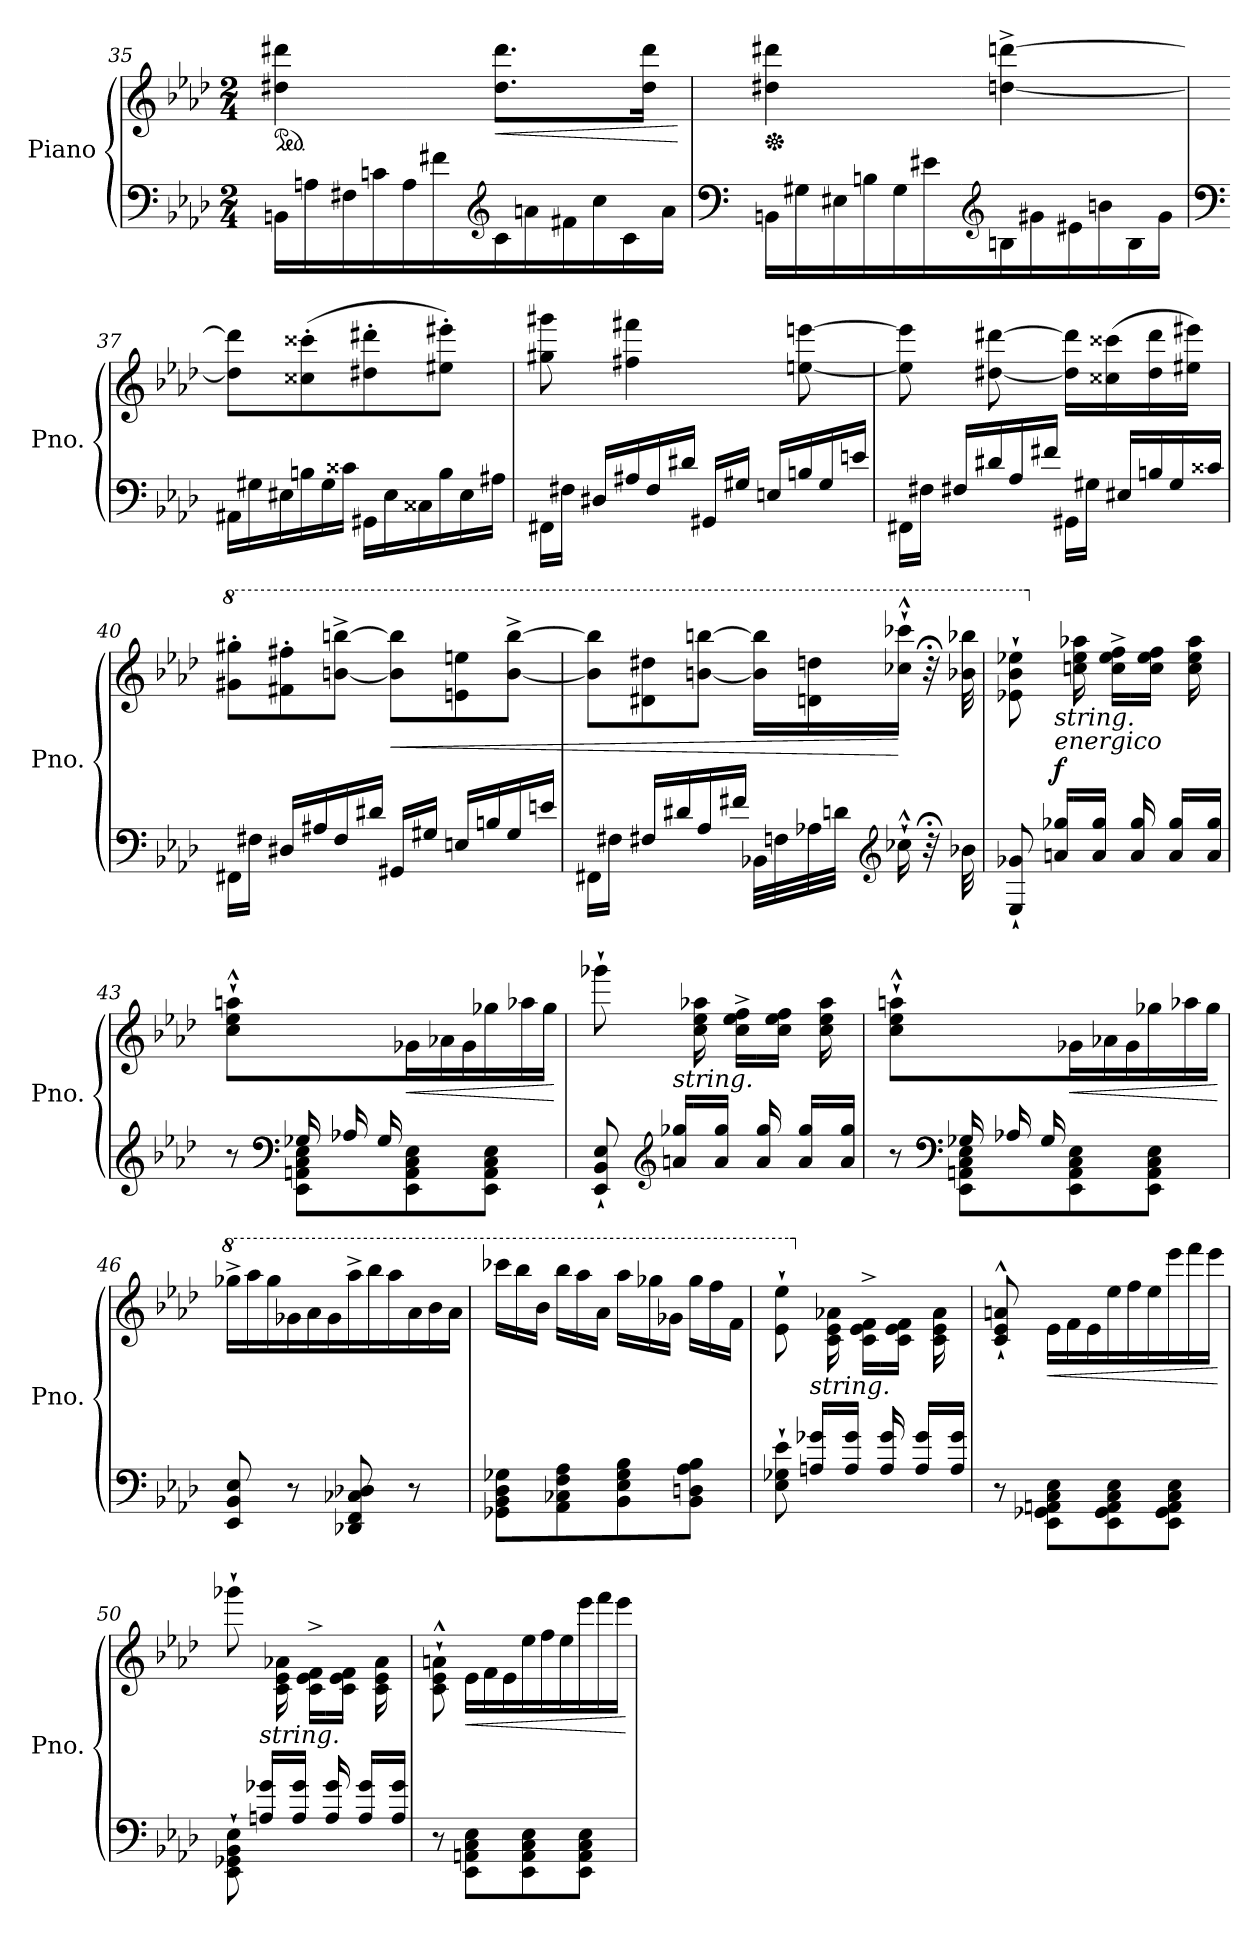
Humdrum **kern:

**kern	**kern	**dynam
*part1	*part1	*part1
*staff2	*staff1	*staff1/2
*I"Piano	*	*
*I'Pno.	*	*
*clefF4	*clefG2	*
*k[b-e-a-d-]	*k[b-e-a-d-]	*
*M2/4	*M2/4	*
*Xtuplet	*	*
*	*ped	*
=35	=35	=35
24BBn\LL	4dd#X\ 4ddd#X\	.
24An\	.	.
24F#X\	.	.
24cn\	.	.
24A\	.	.
24f#X\	.	.
*clefG2	*	*
!	!	!LO:HP:b
24c\	8.dd#\ 8.ddd#\L	<
24an\	.	.
24f#X\	.	.
24cc\	.	.
24c\	.	.
.	16dd#\ 16ddd#\Jk	.
24a\JJ	.	.
.	.	[
=36	=36	=36
*clefF4	*	*
*	*Xped	*
24BBn\LL	4dd#X\ 4ddd#X\	.
24G#X\	.	.
24E#X\	.	.
24Bn\	.	.
24G#\	.	.
24e#X\	.	.
*clefG2	*	*
24Bn\	[4ddn\^ [4dddn\^	.
24g#X\	.	.
24e#X\	.	.
24bn\	.	.
24B\	.	.
24g#\JJ	.	.
!!LO:LB:g=z
=37	=37	=37
*clefF4	*	*
24AA#X\LL	8dd\] 8ddd\]L	.
24G#X\	.	.
24E#X\	.	.
24Bn\	(8cc##X\' 8ccc##X\'	.
24G#\	.	.
24c##X\JJ	.	.
24GG#X\LL	8dd#X\' 8ddd#X\'	.
24E#\	.	.
24C##X\	.	.
24B\	8ee#X\' 8eee#X\'J)	.
24E#\	.	.
24A#X\JJ	.	.
=38	=38	=38
24FF#X\LL	8gg#X\ 8ggg#X\	.
24F#X\JJ	.	.
24D#X/LL	.	.
24A#X/	4ff#X\ 4fff#X\	.
24F#/	.	.
24d#X/JJ	.	.
24GG#X/LL	.	.
24G#X/JJ	.	.
24En/LL	.	.
24Bn/	[8een\ [8eeen\	.
24G#/	.	.
24en/JJ	.	.
=39	=39	=39
24FF#X\LL	8ee\] 8eee\]	.
24F#X\JJ	.	.
24F#X/LL	.	.
24d#X/	[8dd#X\ [8ddd#X\	.
24A-/	.	.
24f#X/JJ	.	.
24GG#X\LL	16dd#\] 16ddd#\]LL	.
24G#X\JJ	.	.
.	(16cc##X\ 16ccc##X\	.
24E#X/LL	.	.
24Bn/	16dd#\ 16ddd#\	.
24G#/	.	.
.	16ee#X\ 16eee#X\JJ)	.
24c##X/JJ	.	.
!!LO:LB:g=z
=40	=40	=40
*	*8va	*
*	*Xtuplet	*
24FF#X\LL	12gg#X\' 12ggg#X\'L	.
24F#X\JJ	.	.
24D#X/LL	12ff#X\' 12fff#X\'	.
24A#X/	.	.
24F#/	[12bbn\^ [12bbbn\^J	.
24d#X/JJ	.	.
!	!	!LO:HP:b
24GG#X/LL	12bb\] 12bbb\]L	<
24G#X/JJ	.	.
24En/LL	12een\ 12eeen\	.
24Bn/	.	.
24G#/	[12bb\^ [12bbb\^J	.
24en/JJ	.	.
=41	=41	=41
24FF#X\LL	12bb\] 12bbb\]L	.
24F#X\JJ	.	.
24F#X/LL	12dd#X\ 12ddd#X\	.
24d#X/	.	.
24A-/	[12bbn\ [12bbbn\J	.
24f#X/JJ	.	.
32BB-X\LLL	16bb\] 16bbb\]LL	.
32Fn\	.	.
32A-X\	16ddn\ 16dddn\	.
32dn\JJJ	.	.
*clefG2	*	*
16cc-X`^^\	16ccc-X\`^^ 16cccc-X\`^^JJ	[
32r;<	32r;<	.
32b-X\	32bb-X\ 32bbb-X\	.
=42	=42	=42
*	*^	*
8E-/` 8g-X/`	8ee-X\` 8bb-\` 8eee-X\`	6ryy	.
*	*X8va	*	*
!LO:TX:a:i:t=energico	!	!	!
!LO:TX:a:i:t=string.	!	!	!
!	!	!	!LO:DY:a=2
24an/ 24gg-X/LL	4.ryy	.	f
24ryy	.	24ccn\ 24ee-\ 24aa-X\	.
24a/ 24gg-/JJ	.	24ryy	.
24ryy	.	24cc\^ 24ee-\^ 24ff\^LL	.
24a/ 24gg-/	.	24ryy	.
24ryy	.	24cc\ 24ee-\ 24ff\JJ	.
24a/ 24gg-/LL	.	24ryy	.
24ryy	.	24cc\ 24ee-\ 24aa-\	.
24a/ 24gg-/JJ	.	24ryy	.
*	*v	*v	*
!!LO:LB:g=z
=43	=43	=43
*^	*	*
8ryy	8r	8cc\`^^ 8ee-\`^^ 8aan\`^^	.
*clefF4	*	*	*
24G-X/LL	8EE-\ 8AAn\ 8C\ 8E-\L	8ryy	.
24A-X/	.	.	.
24G-/	.	.	.
!	!	!	!LO:HP:b
4ryy	8EE-\ 8AA\ 8C\ 8E-\	24g-X\	<
.	.	24a-X\	.
.	.	24g-\	.
.	8EE-\ 8AA\ 8C\ 8E-\J	24gg-X\	.
.	.	24aa-X\	.
.	.	24gg-\JJ	.
*v	*v	*	*
.	.	[
=44	=44	=44
*	*^	*
8EE-/` 8BB-/` 8E-/`	8ggg-X`\	6ryy	.
*clefG2	*	*	*
!LO:TX:a:i:t=string.	!	!	!
24an/ 24gg-X/LL	4.ryy	.	.
24ryy	.	24cc\ 24ee-\ 24aa-X\	.
24a/ 24gg-/JJ	.	24ryy	.
24ryy	.	24cc\^ 24ee-\^ 24ff\^LL	.
24a/ 24gg-/	.	24ryy	.
24ryy	.	24cc\ 24ee-\ 24ff\JJ	.
24a/ 24gg-/LL	.	24ryy	.
24ryy	.	24cc\ 24ee-\ 24aa-\	.
24a/ 24gg-/JJ	.	24ryy	.
*	*v	*v	*
=45	=45	=45
*^	*	*
8ryy	8r	8cc\`^^ 8ee-\`^^ 8aan\`^^	.
*clefF4	*	*	*
24G-X/LL	8EE-\ 8AAn\ 8C\ 8E-\L	8ryy	.
24A-X/	.	.	.
24G-/	.	.	.
!	!	!	!LO:HP:b
4ryy	8EE-\ 8AA\ 8C\ 8E-\	24g-X\	<
.	.	24a-X\	.
.	.	24g-\	.
.	8EE-\ 8AA\ 8C\ 8E-\J	24gg-X\	.
.	.	24aa-X\	.
.	.	24gg-\JJ	.
*v	*v	*	*
.	.	[
!!LO:LB:g=z
=46	=46	=46
*	*8va	*
8EE-/ 8BB-/ 8E-/	24ggg-X^\LL	.
.	24aaa-\	.
.	24ggg-\	.
8r	24gg-X\	.
.	24aa-\	.
.	24gg-\	.
8DD-X/ 8FF/ 8C-X/ 8D-X/	24aaa-^\	.
.	24bbb-\	.
.	24aaa-\	.
8r	24aa-\	.
.	24bb-\	.
.	24aa-\JJ	.
=47	=47	=47
8GG-X\ 8BB-\ 8D-\ 8G-X\L	24cccc-X\LL	.
.	24bbb-\	.
.	24bb-\JJ	.
8AA-\ 8C-X\ 8F\ 8A-\	24bbb-\LL	.
.	24aaa-\	.
.	24aa-\JJ	.
8BB-\ 8E-\ 8G-\ 8B-\	24aaa-\LL	.
.	24ggg-X\	.
.	24gg-X\JJ	.
8BB-\ 8Dn\ 8A-\ 8B-\J	24ggg-\LL	.
.	24fff\	.
.	24ff\JJ	.
=48	=48	=48
*	*^	*
8E-\` 8G-X\` 8e-\`	8ee-\` 8eee-\`	6ryy	.
*	*X8va	*	*
!LO:TX:a:i:t=string.	!	!	!
24An/ 24g-X/LL	4.ryy	.	.
24ryy	.	24c\ 24e-\ 24a-X\	.
24A/ 24g-/JJ	.	24ryy	.
24ryy	.	24c\^ 24e-\^ 24f\^LL	.
24A/ 24g-/	.	24ryy	.
24ryy	.	24c\ 24e-\ 24f\JJ	.
24A/ 24g-/LL	.	24ryy	.
24ryy	.	24c\ 24e-\ 24a-\	.
24A/ 24g-/JJ	.	24ryy	.
*	*v	*v	*
!!LO:LB:g=z
=49	=49	=49
8r	8c/`^^ 8e-/`^^ 8an/`^^	.
!	!	!LO:HP:b
8EE-\ 8GG-X\ 8AAn\ 8C\ 8E-\L	24e-\LL	<
.	24f\	.
.	24e-\	.
8EE-\ 8GG-\ 8AA\ 8C\ 8E-\	24ee-\	.
.	24ff\	.
.	24ee-\	.
8EE-\ 8GG-\ 8AA\ 8C\ 8E-\J	24eee-\	.
.	24fff\	.
.	24eee-\JJ	.
.	.	[
=50	=50	=50
*	*^	*
8EE-\` 8GG-X\` 8BB-\` 8E-\`	8ggg-X`\	6ryy	.
!LO:TX:a:i:t=string.	!	!	!
24An/ 24g-X/LL	4.ryy	.	.
24ryy	.	24c\ 24e-\ 24a-X\	.
24A/ 24g-/JJ	.	24ryy	.
24ryy	.	24c\^ 24e-\^ 24f\^LL	.
24A/ 24g-/	.	24ryy	.
24ryy	.	24c\ 24e-\ 24f\JJ	.
24A/ 24g-/LL	.	24ryy	.
24ryy	.	24c\ 24e-\ 24a-\	.
24A/ 24g-/JJ	.	24ryy	.
*	*v	*v	*
=51	=51	=51
8r	8c\`^^ 8e-\`^^ 8an\`^^	.
!	!	!LO:HP:b
8EE-\ 8AAn\ 8C\ 8E-\L	24e-\LL	<
.	24f\	.
.	24e-\	.
8EE-\ 8AA\ 8C\ 8E-\	24ee-\	.
.	24ff\	.
.	24ee-\	.
8EE-\ 8AA\ 8C\ 8E-\J	24eee-\	.
.	24fff\	.
.	24eee-\JJ	.
.	.	[
=	=	=
*-	*-	*-
